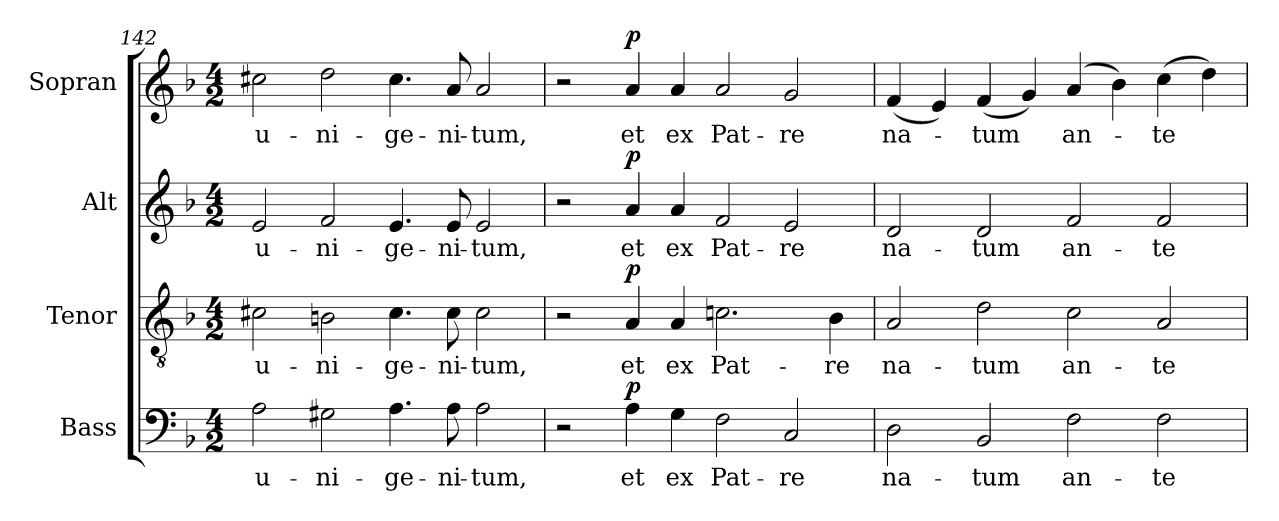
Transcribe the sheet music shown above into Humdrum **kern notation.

**kern	**text	**dynam	**kern	**text	**dynam	**kern	**text	**dynam	**kern	**text	**dynam
*part4	*part4	*part4	*part3	*part3	*part3	*part2	*part2	*part2	*part1	*part1	*part1
*staff4	*staff4	*staff4	*staff3	*staff3	*staff3	*staff2	*staff2	*staff2	*staff1	*staff1	*staff1
*I"Bass	*	*	*I"Tenor	*	*	*I"Alt	*	*	*I"Sopran	*	*
*I'B.	*	*	*I'T.	*	*	*I'A.	*	*	*I'S.	*	*
*clefF4	*	*	*clefGv2	*	*	*clefG2	*	*	*clefG2	*	*
*k[b-]	*	*	*k[b-]	*	*	*k[b-]	*	*	*k[b-]	*	*
*F:	*	*	*F:	*	*	*F:	*	*	*F:	*	*
*M4/2	*	*	*M4/2	*	*	*M4/2	*	*	*M4/2	*	*
=142	=142	=142	=142	=142	=142	=142	=142	=142	=142	=142	=142
!	!LO:LY:b	!	!	!LO:LY:b	!	!	!LO:LY:b	!	!	!LO:LY:b	!
2A\	u-	.	2c#X\	u-	.	2e/	u-	.	2cc#X\	u-	.
!	!LO:LY:b	!	!	!LO:LY:b	!	!	!LO:LY:b	!	!	!LO:LY:b	!
2G#X\	-ni-	.	2Bn\	-ni-	.	2f/	-ni-	.	2dd\	-ni-	.
!	!LO:LY:b	!	!	!LO:LY:b	!	!	!LO:LY:b	!	!	!LO:LY:b	!
4.A\	-ge-	.	4.c#\	-ge-	.	4.e/	-ge-	.	4.cc#\	-ge-	.
!	!LO:LY:b	!	!	!LO:LY:b	!	!	!LO:LY:b	!	!	!LO:LY:b	!
8A\	-ni-	.	8c#\	-ni-	.	8e/	-ni-	.	8a/	-ni-	.
!	!LO:LY:b	!	!	!LO:LY:b	!	!	!LO:LY:b	!	!	!LO:LY:b	!
2A\	-tum,	.	2c#\	-tum,	.	2e/	-tum,	.	2a/	-tum,	.
=143	=143	=143	=143	=143	=143	=143	=143	=143	=143	=143	=143
2r	.	.	2r	.	.	2r	.	.	2r	.	.
!	!LO:LY:b	!LO:DY:a	!	!LO:LY:b	!LO:DY:a	!	!LO:LY:b	!LO:DY:a	!	!LO:LY:b	!LO:DY:a
4A\	et	p	4A/	et	p	4a/	et	p	4a/	et	p
!	!LO:LY:b	!	!	!LO:LY:b	!	!	!LO:LY:b	!	!	!LO:LY:b	!
4G\	ex	.	4A/	ex	.	4a/	ex	.	4a/	ex	.
!	!LO:LY:b	!	!	!LO:LY:b	!	!	!LO:LY:b	!	!	!LO:LY:b	!
2F\	Pat-	.	2.cn\	Pat-	.	2f/	Pat-	.	2a/	Pat-	.
!	!LO:LY:b	!	!	!	!	!	!LO:LY:b	!	!	!LO:LY:b	!
2C/	-re	.	.	.	.	2e/	-re	.	2g/	-re	.
!	!	!	!	!LO:LY:b	!	!	!	!	!	!	!
.	.	.	4B-\	-re	.	.	.	.	.	.	.
=144	=144	=144	=144	=144	=144	=144	=144	=144	=144	=144	=144
!	!LO:LY:b	!	!	!LO:LY:b	!	!	!LO:LY:b	!	!	!LO:LY:b	!
2D\	na-	.	2A/	na-	.	2d/	na-	.	(<4f/	na-	.
.	.	.	.	.	.	.	.	.	4e/)	.	.
!	!LO:LY:b	!	!	!LO:LY:b	!	!	!LO:LY:b	!	!	!LO:LY:b	!
2BB-/	-tum	.	2d\	-tum	.	2d/	-tum	.	(<4f/	-tum	.
.	.	.	.	.	.	.	.	.	4g/)	.	.
!	!LO:LY:b	!	!	!LO:LY:b	!	!	!LO:LY:b	!	!	!LO:LY:b	!
2F\	an-	.	2c\	an-	.	2f/	an-	.	(4a/	an-	.
.	.	.	.	.	.	.	.	.	4b-\)	.	.
!	!LO:LY:b	!	!	!LO:LY:b	!	!	!LO:LY:b	!	!	!LO:LY:b	!
2F\	-te	.	2A/	-te	.	2f/	-te	.	(>4cc\	-te	.
.	.	.	.	.	.	.	.	.	4dd\)	.	.
=	=	=	=	=	=	=	=	=	=	=	=
*-	*-	*-	*-	*-	*-	*-	*-	*-	*-	*-	*-
